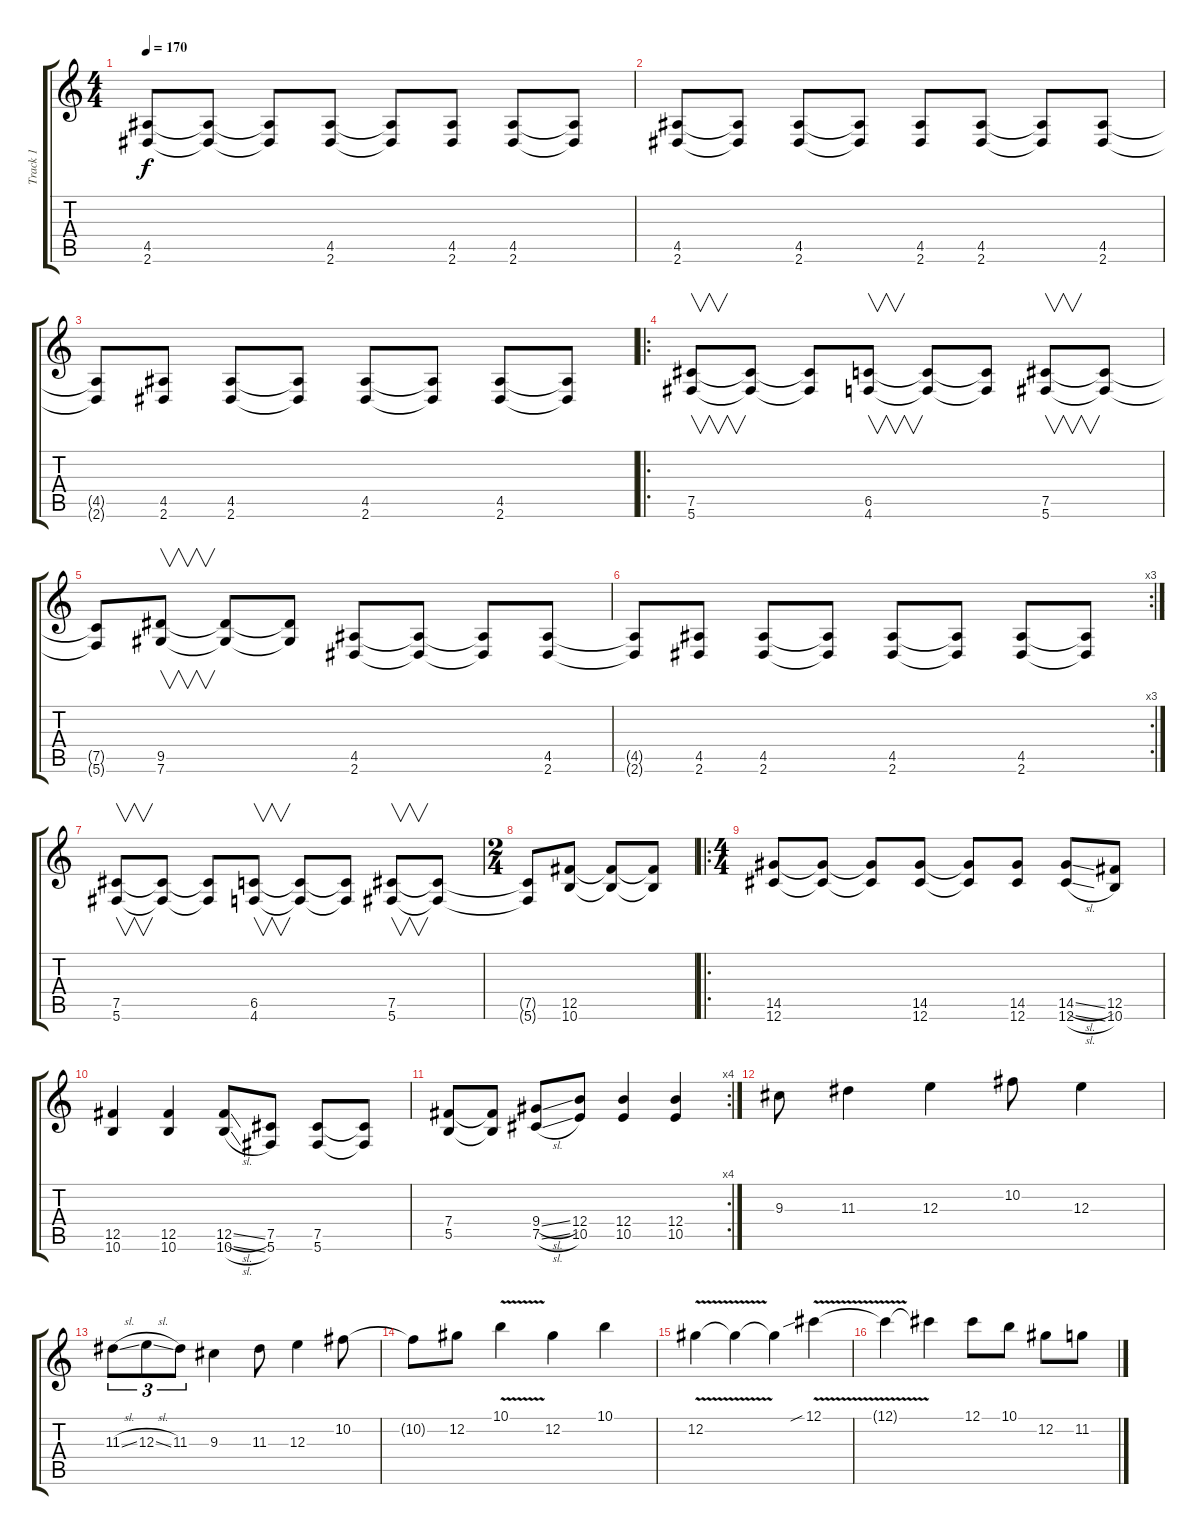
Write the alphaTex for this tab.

\track ("Track 1" "Track 1") {instrument distortionguitar}
\staff {score tabs}
\tuning (Db4 Ab3 E3 B2 Gb2 Db2) {hide}
\ts (4 4)
\tempo 170
\clef g2
\ks c
(4.5 2.6).8{dy f} (4.5{t} 2.6{t}).8 (4.5{t} 2.6{t}).8 (4.5 2.6).8 (4.5{t} 2.6{t}).8 (4.5 2.6).8 (4.5 2.6).8 (4.5{t} 2.6{t}).8 |
(4.5 2.6).8 (4.5{t} 2.6{t}).8 (4.5 2.6).8 (4.5{t} 2.6{t}).8 (4.5 2.6).8 (4.5 2.6).8 (4.5{t} 2.6{t}).8 (4.5 2.6).8 |
(4.5{t} 2.6{t}).8 (4.5 2.6).8 (4.5 2.6).8 (4.5{t} 2.6{t}).8 (4.5 2.6).8 (4.5{t} 2.6{t}).8 (4.5 2.6).8 (4.5{t} 2.6{t}).8 |
\ro
(7.5 5.6).8{v} (7.5{t} 5.6{t}).8 (7.5{t} 5.6{t}).8 (6.5 4.6).8{v} (6.5{t} 4.6{t}).8 (6.5{t} 4.6{t}).8 (7.5 5.6).8{v} (7.5{t} 5.6{t}).8 |
(7.5{t} 5.6{t}).8 (9.5 7.6).8{v} (9.5{t} 7.6{t}).8 (9.5{t} 7.6{t}).8 (4.5 2.6).8 (4.5{t} 2.6{t}).8 (4.5{t} 2.6{t}).8 (4.5 2.6).8 |
\rc 3
(4.5{t} 2.6{t}).8 (4.5 2.6).8 (4.5 2.6).8 (4.5{t} 2.6{t}).8 (4.5 2.6).8 (4.5{t} 2.6{t}).8 (4.5 2.6).8 (4.5{t} 2.6{t}).8 |
(7.5 5.6).8{v} (7.5{t} 5.6{t}).8 (7.5{t} 5.6{t}).8 (6.5 4.6).8{v} (6.5{t} 4.6{t}).8 (6.5{t} 4.6{t}).8 (7.5 5.6).8{v} (7.5{t} 5.6{t}).8 |
\ts (2 4)
(7.5{t} 5.6{t}).8 (12.5 10.6).8 (12.5{t} 10.6{t}).8 (12.5{t} 10.6{t}).8 |
\ro
\ts (4 4)
(14.5 12.6).8 (14.5{t} 12.6{t}).8 (14.5{t} 12.6{t}).8 (14.5 12.6).8 (14.5{t} 12.6{t}).8 (14.5 12.6).8 (14.5{sl} 12.6{sl}).8 (12.5 10.6).8 |
(12.5 10.6).4 (12.5 10.6).4 (12.5{sl} 10.6{sl}).8 (7.5 5.6).8 (7.5 5.6).8 (7.5{t} 5.6{t}).8 |
\rc 4
(7.4 5.5).8 (7.4{t} 5.5{t}).8 (9.4{sl} 7.5{sl}).8 (12.4 10.5).8 (12.4 10.5).4 (12.4 10.5).4 |
9.3.8 11.3.4 12.3.4 10.2.8 12.3.4 |
11.3{sl}.8{tu (3 2)} 12.3{sl}.8{tu (3 2)} 11.3.8{tu (3 2)} 9.3.4 11.3.8 12.3.4 10.2.8 |
10.2{t}.8 12.2.8 10.1{v}.4 12.2.4 10.1.4 |
12.2{v}.4 12.2{t}.4 12.2{t}.4 12.1{v sib}.4 |
12.1{t}.4 12.1{t}.4 12.1.8 10.1.8 12.2.8 11.2.8
